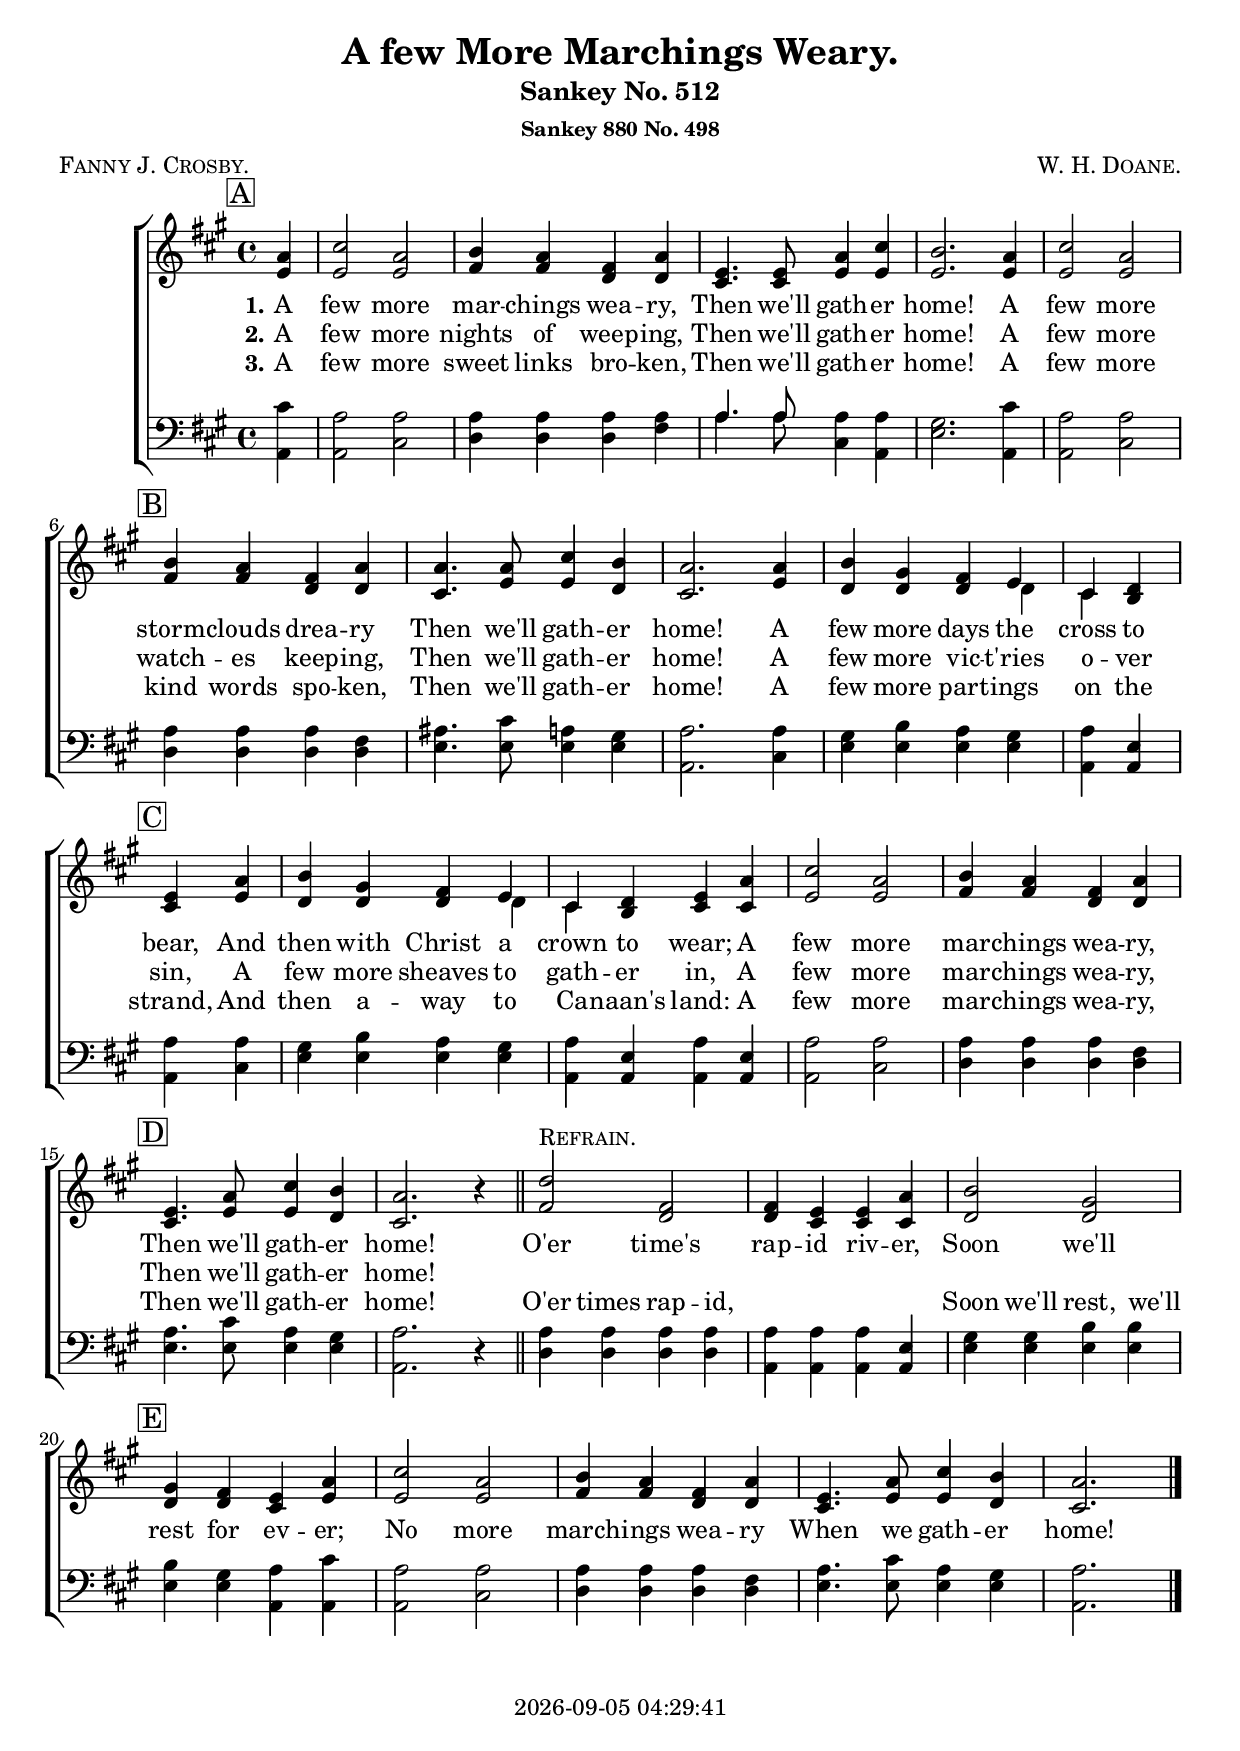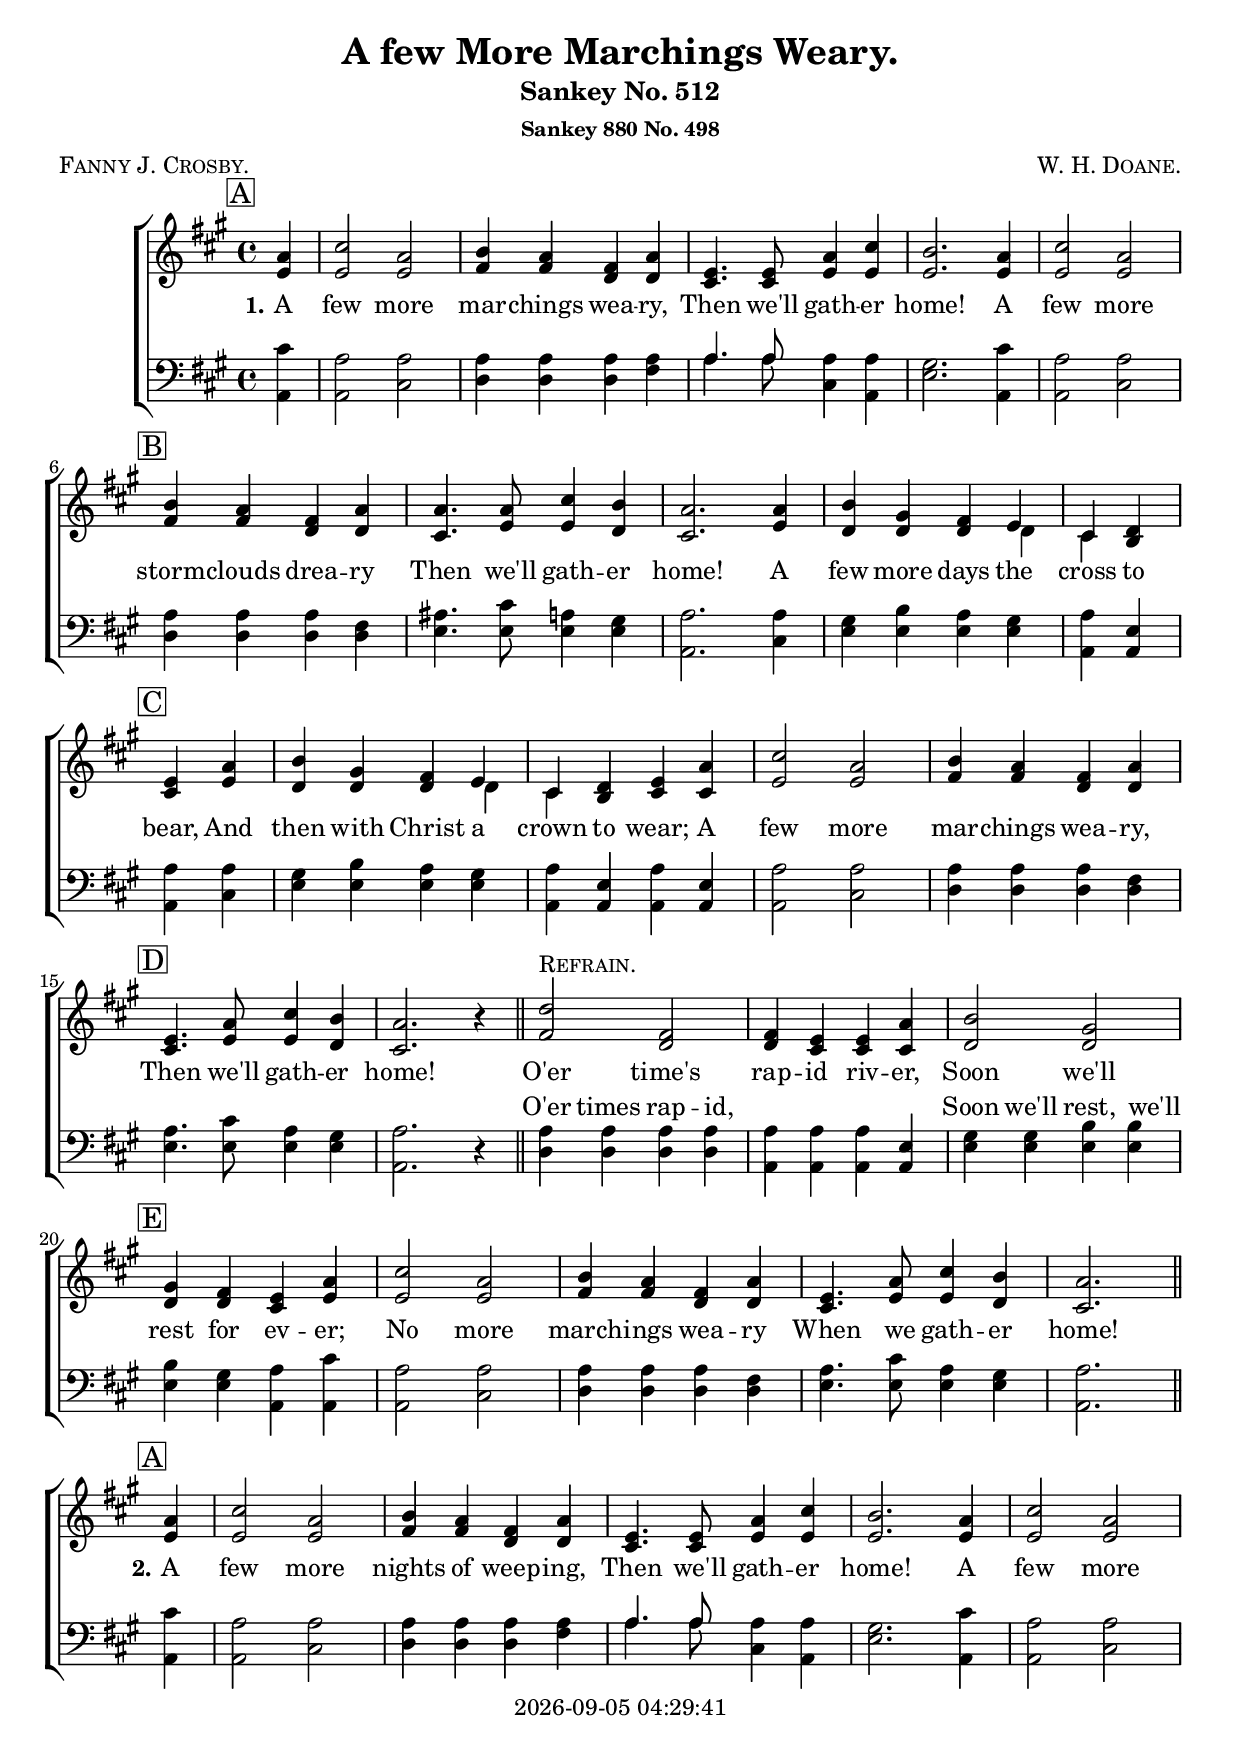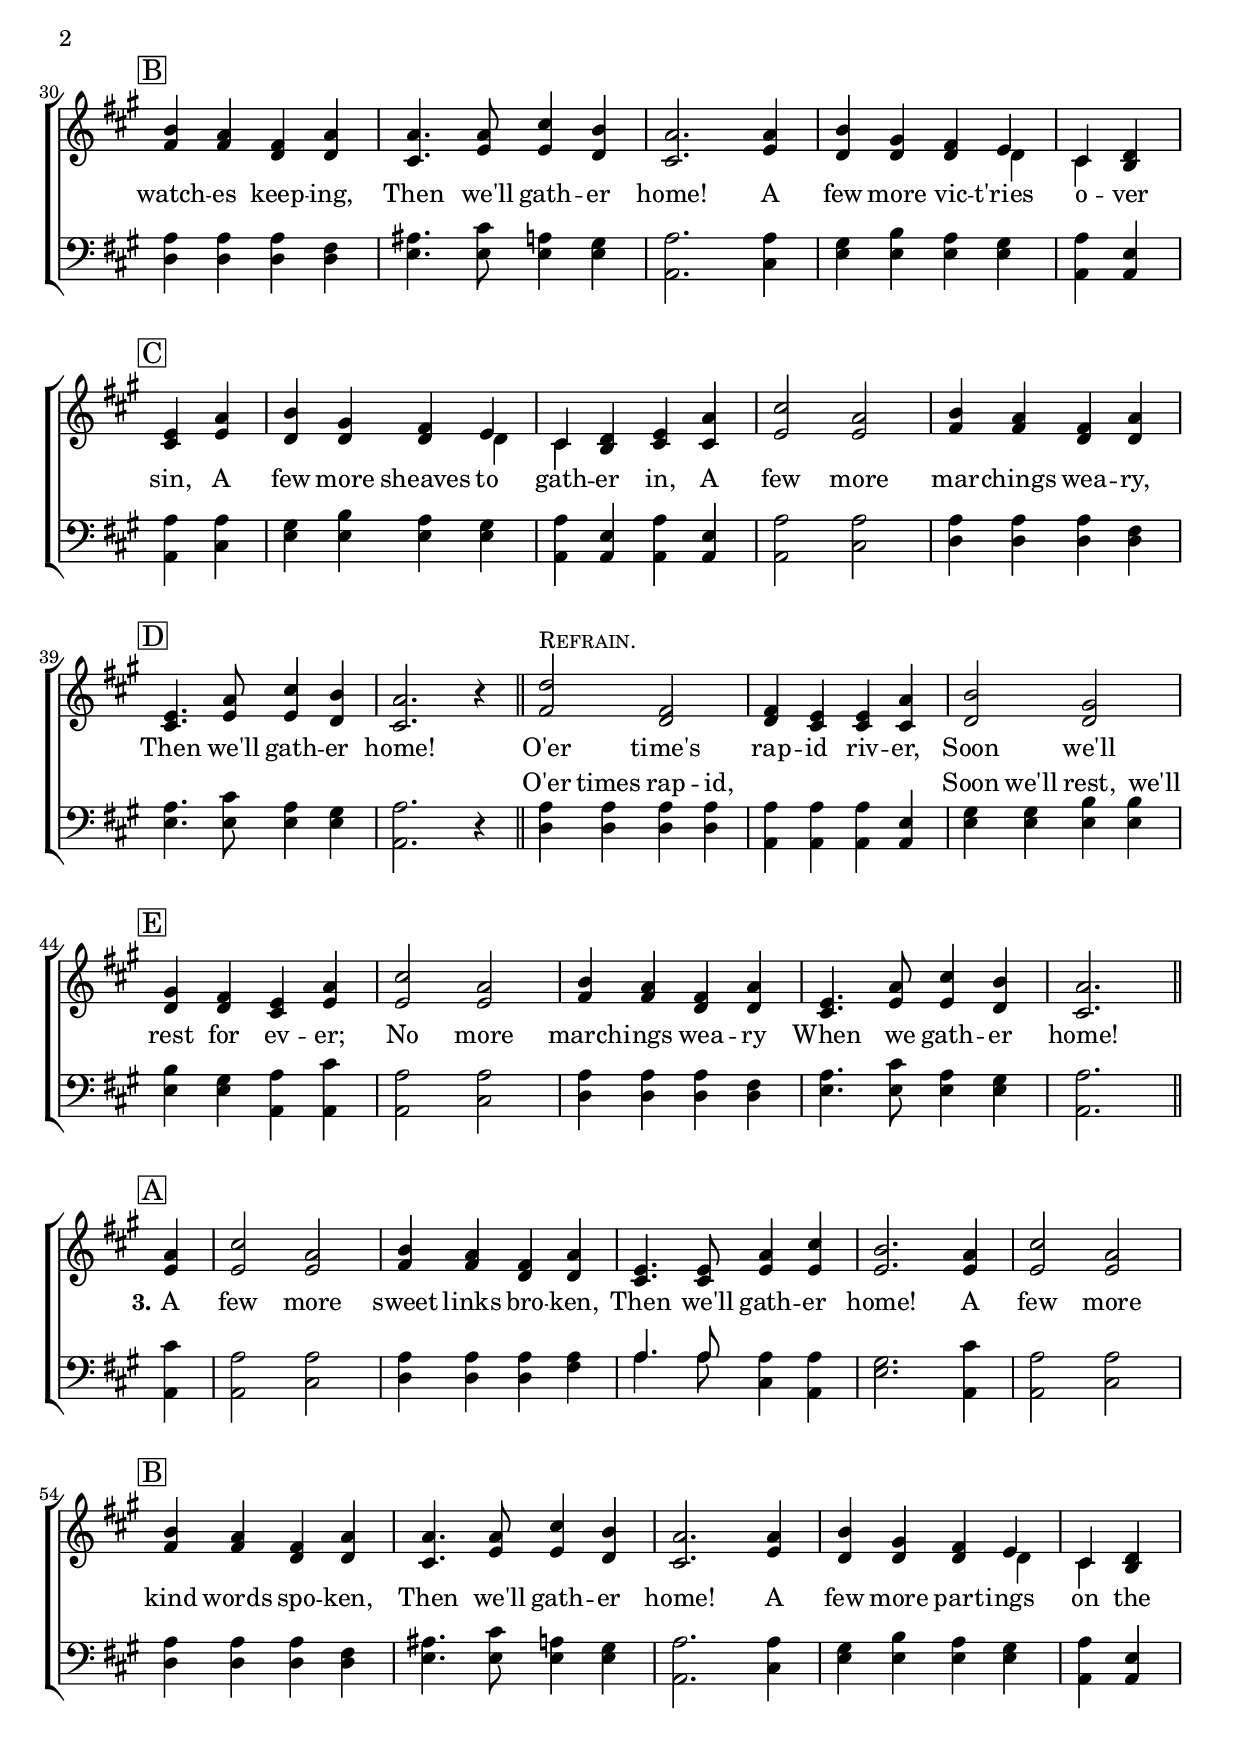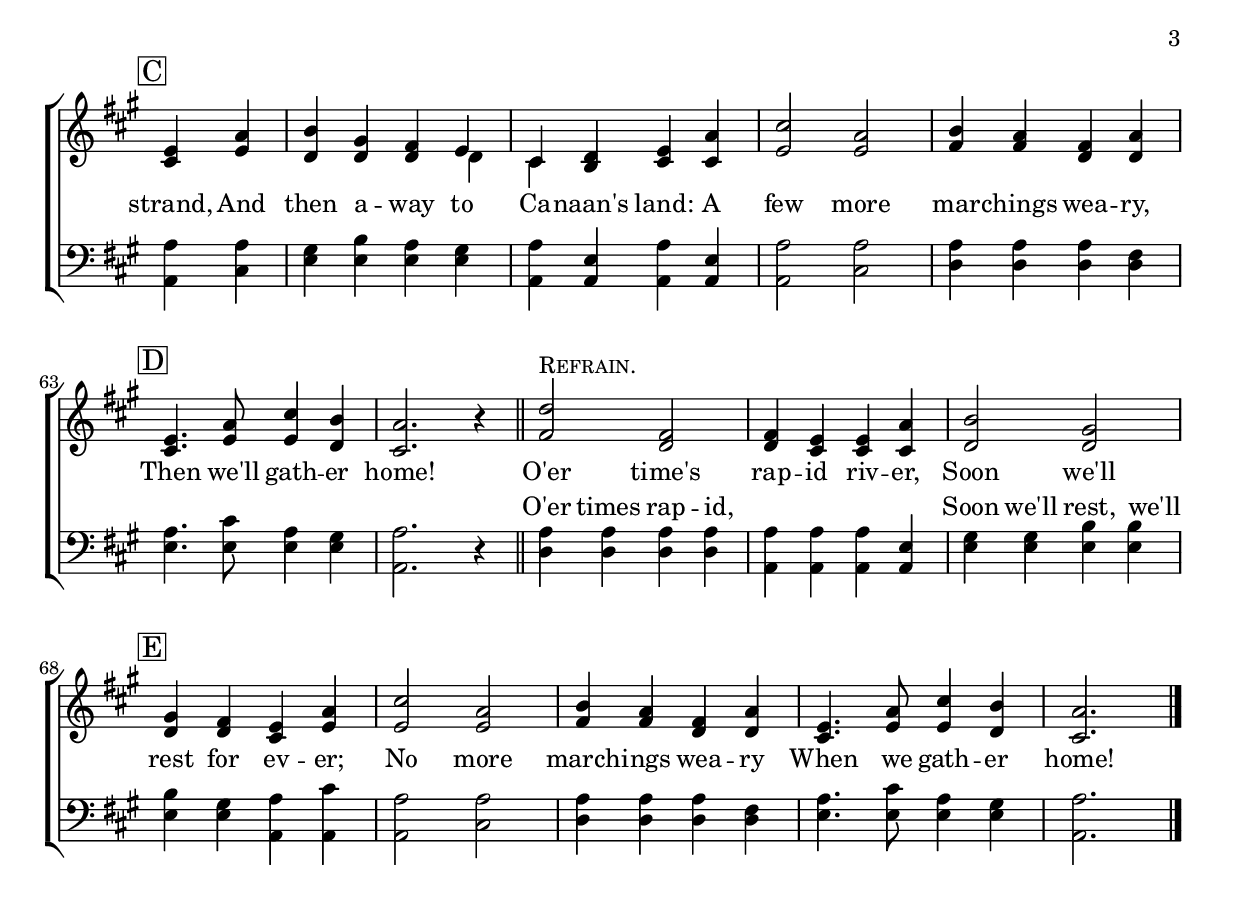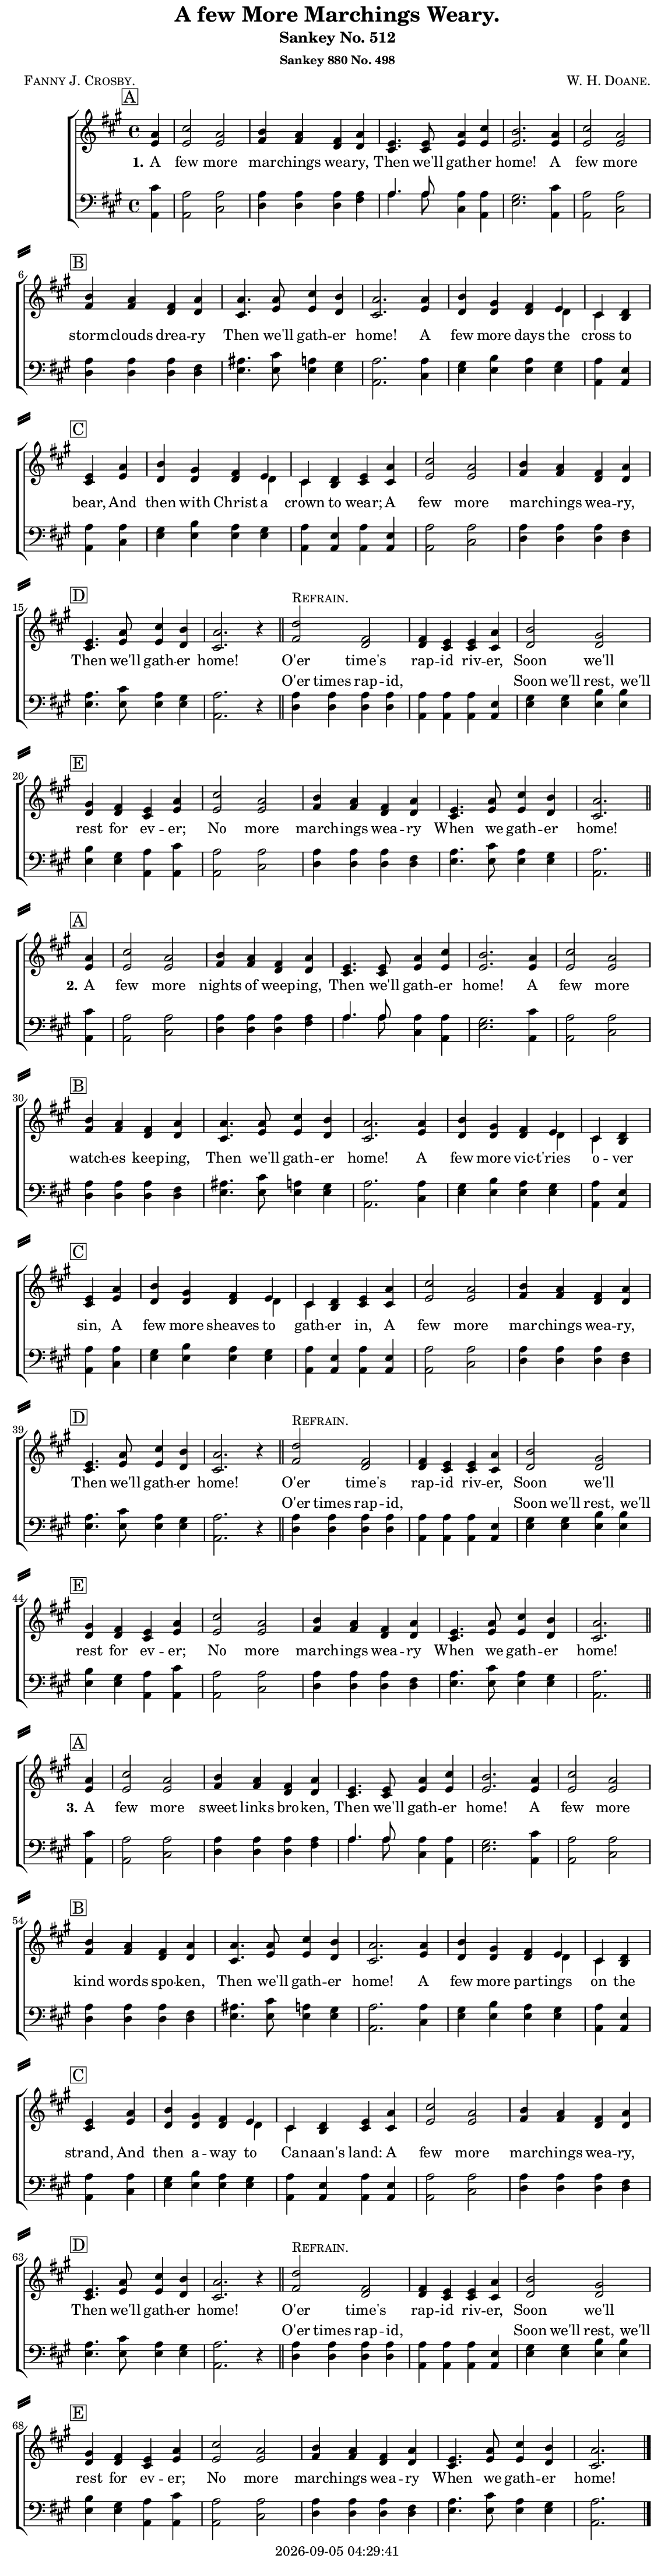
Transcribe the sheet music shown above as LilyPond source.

\version "2.22.1"

\include "articulate.ly"

today = #(strftime "%Y-%m-%d %H:%M:%S" (localtime (current-time)))

\header {
% centered at top
%  dedication  = "dedication"
  title       = "A few More Marchings Weary."
  subtitle    = "Sankey No. 512"
  subsubtitle = "Sankey 880 No. 498"
%  instrument  = "instrument"
  
% arrangement of following lines:
%
%  poet    composer
%  meter   arranger
%  piece       opus

  composer    = \markup\smallCaps "W. H. Doane."
%  arranger    = "arranger"
%  opus        = "opus"

  poet        = \markup\smallCaps "Fanny J. Crosby."
%  meter       = \markup\smallCaps "meter"
%  piece       = \markup\smallCaps "piece"

% centered at bottom
% tagline     = "tagline" % default lilypond version
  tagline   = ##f
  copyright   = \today
}

% #(set-global-staff-size 16)

global = {
  \key a \major
  \time 4/4
  \partial 4
}

RehearsalTrack = {
% \set Score.currentBarNumber = #5
  \mark \markup { \box "A" } s4 s1*5
  \mark \markup { \box "B" }    s1*4 s2
  \mark \markup { \box "C" } s2 s1*4
  \mark \markup { \box "D" }    s1*5
  \mark \markup { \box "E" }    s1*4 s2.
}

TempoTrack = {
  \set Score.tempoHideNote = ##t
  \tempo 4=120
}

nl = { \bar "||" \break }

soprano = \relative {
  \autoBeamOff
  a'4 | cis2 a | b4 a fis a | e4. 8 a4 cis | b2. a4 | cis2 a |
  b4 a fis a | a4. a8 cis4 b | a2. 4 | b gis fis e | cis d \bar "|" \break e a |
  b4 gis fis e | cis d e a | cis2 a | b4 a fis a |
  e4. a8 cis4 b | a2. r4 \bar "||" | d2^\markup\smallCaps Refrain. fis, | 4 e e a | b2 gis |
  gis4 fis e a | cis2 a | b4 a fis a | e4. a8 cis4 b | a2.
}

alto = \relative {
  \autoBeamOff
  e'4 | 2 2 | fis4 4 d d | cis4. 8 e4 4 | 2. 4 | 2 2 |
  fis4 4 d d | cis4. e8 4 d | cis2. e4 | d4 4 4 4 | cis4 b cis e |
  d4 4 4 4 | cis b cis cis | e2 2 | fis4 4 d d |
  cis4. e8 4 d | cis2. r4 | fis2 d | d4 cis cis cis | d2 2 |
  d4 4 cis e | 2 2 | fis4 4 d d | cis4. e8 4 d | cis2.
}

tenor = \relative {
  \autoBeamOff
  cis'4 | a2 2 | 4 4 4 4 | 4. 8 4 4 | gis2. cis4 | a2 2 |
  a4 4 4 fis | ais4. cis8 a4 gis | a2. 4 | gis4 b a gis | a e a a |
  gis4 b a gis | a e a e | a2 2 | 4 4 4 fis |
  a4. cis8 a4 gis | a2. r4 | a4 4 4 4 | 4 4 4 e | gis4 4 b b |
  b4 gis a cis | a2 2 | 4 4 4 fis | a4. cis8 a4 gis | a2.
}

bass = \relative {
  \autoBeamOff
  a,4 | 2 cis | d4 4 4 fis | a4. 8  cis,4 a | e'2. a,4 | 2 cis |
  d4 4 4 4 | e4. 8 4 4 | a,2. cis4 | e4 4 4 4 | a,4 4 4 cis |
  e4 4 4 4 | a, a a a | 2 cis | d4 4 4 4 |
  e4. 8 4 4 | a,2. r4 | d4 4 4 4 | a4 4 4 4 | e'4 4 4 4 |
  e4 4 a, a | 2 cis | d4 4 4 4 | e4. 8 4 4 | a,2.
}

nom  = {   \set ignoreMelismata = ##t }
yesm = { \unset ignoreMelismata       }

chorus = \lyricmode {
  O'er time's rap -- id riv -- er,
  Soon we'll rest for ev -- er;
  No more march -- ings wea -- ry
  When we gath -- er home!
}

chorusMen = \lyricmode {
  _ _ _ _ _ _ _
  _ _ _ _ _
  _ _ _ _ _ _ _
  _ _ _ _ _
  _ _ _ _ _ _ _ _
  _ _ _ _ _ _ _ _
  _ _ _ _ _ _ _
  _ _ _ _ _
  O'er times rap -- id, _ _ _ _
  Soon we'll rest, we'll _ _ _ _
  _ _ _ _ _ _
  _ _ _ _ _
}

verses = 3

wordsOne = \lyricmode {
  \set stanza = "1."
  A few more mar -- chings wea -- ry,
  Then we'll gath -- er home!
  A few more storm -- clouds drea -- ry
  Then we'll gath -- er home!
  A few more days the cross to bear,
  And then with Christ a crown to wear;
  A few more mar -- chings wea -- ry,
  Then we'll gath -- er home!
}
  
wordsTwo = \lyricmode {
  \set stanza = "2."
  A few more nights of weep -- ing,
  Then we'll gath -- er home!
  A few more watch -- es keep -- ing,
  Then we'll gath -- er home!
  A few more  vic -- t'ries o -- ver sin,
  A few more sheaves to gath -- er in,
  A few more mar -- chings wea -- ry,
  Then we'll gath -- er home!
}
  
wordsThree = \lyricmode {
  \set stanza = "3."
  A few more sweet links bro -- ken,
  Then we'll gath -- er home!
  A few more kind words spo -- ken,
  Then we'll gath -- er home!
  A few more part -- ings on the strand,
  And then a -- way to Ca -- naan's land:
  A few more mar -- chings wea -- ry,
  Then we'll gath -- er home!
}
  
wordsMidi = \lyricmode {
  \set stanza = "1."
  "A " "few " "more " mar "chings " wea "ry, "
  "\nThen " "we'll " gath "er " "home! "
  "\nA " "few " "more " storm "clouds " drea "ry "
  "\nThen " "we'll " gath "er " "home! "
  "\nA " "few " "more " "days " "the " "cross " "to " "bear, "
  "\nAnd " "then " "with " "Christ " "a " "crown " "to " "wear; "
  "\nA " "few " "more " mar "chings " wea "ry, "
  "\nThen " "we'll " gath "er " "home! "
  "\nO'er " "time's " rap "id " riv "er, "
  "\nSoon " "we'll " "rest " "for " ev "er; "
  "\nNo " "more " march "ings " wea "ry "
  "\nWhen " "we " gath "er " "home!\n"

  \set stanza = "2."
  "\nA " "few " "more " "nights " "of " weep "ing, "
  "\nThen " "we'll " gath "er " "home! "
  "\nA " "few " "more " watch "es " keep "ing, "
  "\nThen " "we'll " gath "er " "home! "
  "\nA " "few " "more "  vic "t'ries " o "ver " "sin, "
  "\nA " "few " "more " "sheaves " "to " gath "er " "in, "
  "\nA " "few " "more " mar "chings " wea "ry, "
  "\nThen " "we'll " gath "er " "home! "
  "\nO'er " "time's " rap "id " riv "er, "
  "\nSoon " "we'll " "rest " "for " ev "er; "
  "\nNo " "more " march "ings " wea "ry "
  "\nWhen " "we " gath "er " "home!\n"

  \set stanza = "3."
  "\nA " "few " "more " "sweet " "links " bro "ken, "
  "\nThen " "we'll " gath "er " "home! "
  "\nA " "few " "more " "kind " "words " spo "ken, "
  "\nThen " "we'll " gath "er " "home! "
  "\nA " "few " "more " part "ings " "on " "the " "strand, "
  "\nAnd " "then " a "way " "to " Ca "naan's " "land: "
  "\nA " "few " "more " mar "chings " wea "ry, "
  "\nThen " "we'll " gath "er " "home! "
  "\nO'er " "time's " rap "id " riv "er, "
  "\nSoon " "we'll " "rest " "for " ev "er; "
  "\nNo " "more " march "ings " wea "ry "
  "\nWhen " "we " gath "er " "home! "
}

wordsMidiMen = \lyricmode {
  \set stanza = "1."
  "A " "few " "more " mar "chings " wea "ry, "
  "\nThen " "we'll " gath "er " "home! "
  "\nA " "few " "more " storm "clouds " drea "ry "
  "\nThen " "we'll " gath "er " "home! "
  "\nA " "few " "more " "days " "the " "cross " "to " "bear, "
  "\nAnd " "then " "with " "Christ " "a " "crown " "to " "wear; "
  "\nA " "few " "more " mar "chings " wea "ry, "
  "\nThen " "we'll " gath "er " "home! "
  "\nO'er " "time's " rap "id, " ra "pid " riv "er, "
  "\nSoon " "we'll " "rest, " "we'll " "rest " "for " ev "er; "
  "\nNo " "more " march "ings " wea "ry "
  "\nWhen " "we " gath "er " "home!\n"

  \set stanza = "2."
  "\nA " "few " "more " "nights " "of " weep "ing, "
  "\nThen " "we'll " gath "er " "home! "
  "\nA " "few " "more " watch "es " keep "ing, "
  "\nThen " "we'll " gath "er " "home! "
  "\nA " "few " "more "  vic "t'ries " o "ver " "sin, "
  "\nA " "few " "more " "sheaves " "to " gath "er " "in, "
  "\nA " "few " "more " mar "chings " wea "ry, "
  "\nThen " "we'll " gath "er " "home! "
  "\nO'er " "time's " rap "id, " ra "pid " riv "er, "
  "\nSoon " "we'll " "rest, " "we'll " "rest "  "for " ev "er; "
  "\nNo " "more " march "ings " wea "ry "
  "\nWhen " "we " gath "er " "home!\n"

  \set stanza = "3."
  "\nA " "few " "more " "sweet " "links " bro "ken, "
  "\nThen " "we'll " gath "er " "home! "
  "\nA " "few " "more " "kind " "words " spo "ken, "
  "\nThen " "we'll " gath "er " "home! "
  "\nA " "few " "more " part "ings " "on " "the " "strand, "
  "\nAnd " "then " a "way " "to " Ca "naan's " "land: "
  "\nA " "few " "more " mar "chings " wea "ry, "
  "\nThen " "we'll " gath "er " "home! "
  "\nO'er " "time's " rap "id, " ra "pid " riv "er, "
  "\nSoon " "we'll " "rest, " "we'll " "rest " "for " ev "er; "
  "\nNo " "more " march "ings " wea "ry "
  "\nWhen " "we " gath "er " "home! "
}

\book {
  \bookOutputSuffix "midi-women"
  \score {
%    \articulate
        \new ChoirStaff <<
                                % Soprano staff
          \new Staff = soprano
          <<
            \new Voice { \repeat unfold \verses \TempoTrack     }
            \new Voice { \global \repeat unfold \verses \soprano \bar "|." }
            \addlyrics \wordsMidi
          >>
                                % Alto staff
          \new Staff = alto
          <<
            \new Voice { \global \repeat unfold \verses { \alto \nl } \bar "|." }
          >>
                                % Tenor staff
          \new Staff = tenor
          <<
            \clef "treble_8"
            \new Voice { \global \repeat unfold \verses \tenor }
          >>
                                % Bass staff
          \new Staff = bass
          <<
            \clef "bass"
            \new Voice { \global \repeat unfold \verses \bass }
          >>
        >>
    \midi {}
  }
}

\book {
  \bookOutputSuffix "midi-men"
  \score {
%    \articulate
        \new ChoirStaff <<
                                % Soprano staff
          \new Staff = soprano
          <<
            \new Voice { \repeat unfold \verses \TempoTrack     }
            \new Voice { \global \repeat unfold \verses \soprano \bar "|." }
          >>
                                % Alto staff
          \new Staff = alto
          <<
            \new Voice { \global \repeat unfold \verses { \alto \nl } \bar "|." }
          >>
                                % Tenor staff
          \new Staff = tenor
          <<
            \clef "treble_8"
            \new Voice { \global \repeat unfold \verses \tenor }
            \addlyrics \wordsMidiMen
          >>
                                % Bass staff
          \new Staff = bass
          <<
            \clef "bass"
            \new Voice { \global \repeat unfold \verses \bass }
          >>
        >>
    \midi {}
  }
}

\book {
  \bookOutputSuffix "repeat"
  \score {
        \new ChoirStaff <<
                                  % Joint soprano/alto staff
          \new Staff = women \with { printPartCombineTexts = ##f }
          <<
            \new Voice \RehearsalTrack
            \new Voice \TempoTrack
            \new NullVoice = "aligner" \soprano
            \new Voice \partCombine #'(2 . 88) { \global \soprano \bar "|." } { \global \alto }
            \new Lyrics \lyricsto "aligner" { \wordsOne \chorus }
            \new Lyrics \lyricsto "aligner"   \wordsTwo
            \new Lyrics \lyricsto "aligner"   \wordsThree
          >>
                                  % Joint tenor/bass staff
          \new Staff = men \with { printPartCombineTexts = ##f }
          <<
            \clef "bass"
            \new Voice \partCombine #'(2 . 88) { \global \tenor } { \global \bass }
            \new NullVoice = alignerT { \tenor }
          >>
          \new Lyrics \with {alignAboveContext = men} \lyricsto alignerT \chorusMen
        >>
    \layout {
      indent = 1.5\cm
      \pointAndClickOff
      \context {
        \Staff \RemoveAllEmptyStaves
      }
    }
  }
}

singlescore = {
        \new ChoirStaff <<
                                  % Joint soprano/alto staff
          \new Staff = women \with { printPartCombineTexts = ##f }
          <<
            \new Voice { \repeat unfold \verses \RehearsalTrack }
            \new Voice { \repeat unfold \verses \TempoTrack }
            \new NullVoice = "aligner" { \repeat unfold \verses \soprano }
            \new Voice \partCombine #'(2 . 88) { \global \repeat unfold \verses \soprano \bar "|." }
                                    { \global \repeat unfold \verses { \alto \nl } \bar "|." }
            \new Lyrics \lyricsto "aligner" { \wordsOne   \chorus
                                              \wordsTwo   \chorus
                                              \wordsThree \chorus
                                            }
          >>
                                  % Joint tenor/bass staff
          \new Staff = men \with { printPartCombineTexts = ##f }
          <<
            \clef "bass"
            \new Voice \partCombine #'(2 . 88) { \global \repeat unfold \verses \tenor }
                                    { \global \repeat unfold \verses \bass }
            \new NullVoice = alignerT { \repeat unfold \verses \tenor }
          >>
          \new Lyrics \with {alignAboveContext = men} \lyricsto alignerT { \repeat unfold \verses \chorusMen }
        >>
}

\book {
  \bookOutputSuffix "single"
  \score {
    \singlescore
    \layout {
      indent = 1.5\cm
      \pointAndClickOff
      \context {
        \Staff \RemoveAllEmptyStaves
      }
    }
  }
}

\book {
  \bookOutputSuffix "singlepage"
  \paper {
    top-margin = 0
    left-margin = 7
    right-margin = 1
    paper-width = 190\mm
    page-breaking = #ly:one-page-breaking
    system-system-spacing.basic-distance = #15
    system-separator-markup = \slashSeparator
  }
  \score {
    \singlescore
    \layout {
      indent = 1.5\cm
      \pointAndClickOff
      \context {
        \Staff \RemoveAllEmptyStaves
      }
    }
  }
}
